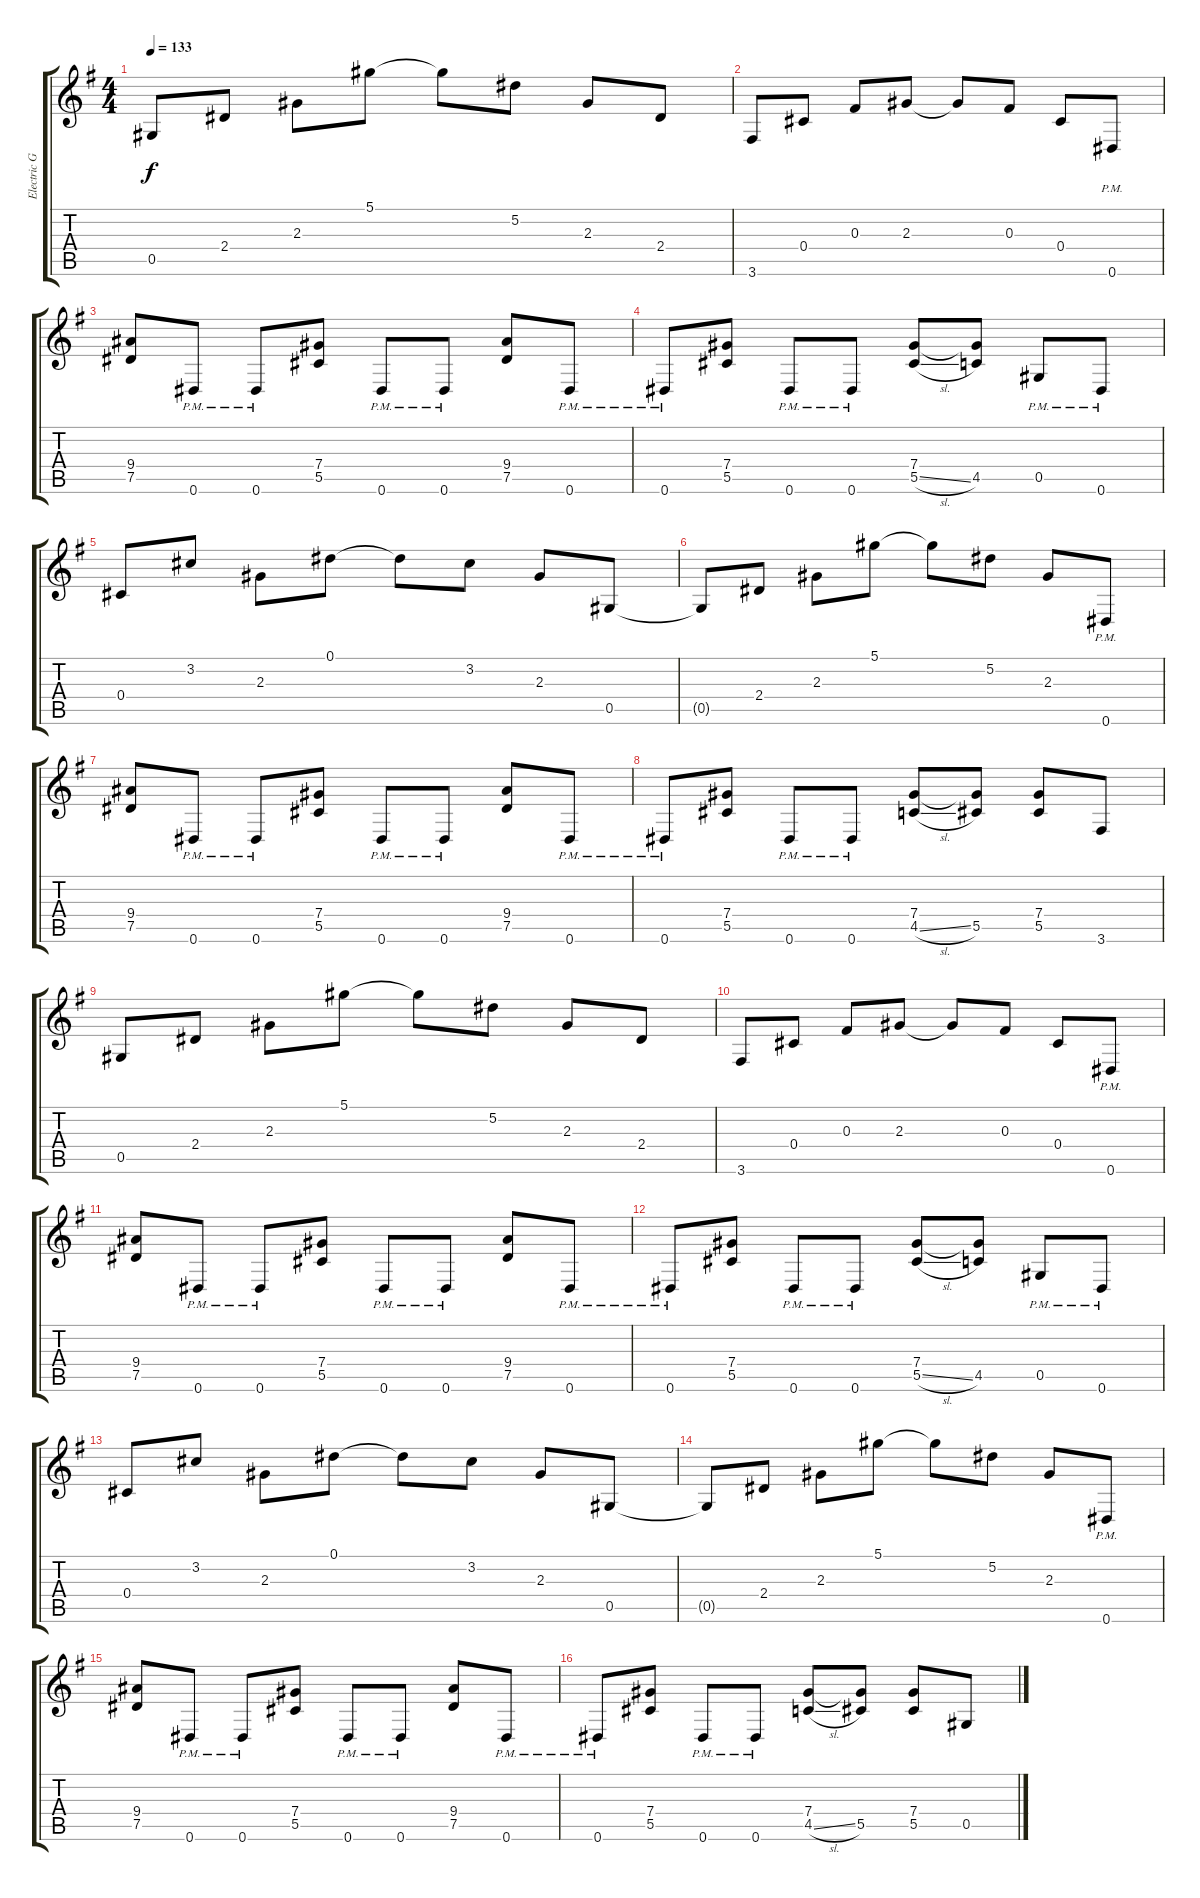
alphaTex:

\track ("Electric Guitar 2" "Electric G") {instrument distortionguitar}
\staff {score tabs}
\tuning (Eb4 Bb3 Gb3 Db3 Ab2 Eb2) {hide}
\ts (4 4)
\tempo 133
\clef g2
\ks g
0.5.8{dy f} 2.4.8 2.3.8 5.1.8 5.1{t}.8 5.2.8 2.3.8 2.4.8 |
3.6.8 0.4.8 0.3.8 2.3.8 2.3{t}.8 0.3.8 0.4.8 0.6{pm}.8 |
(9.4 7.5).8 0.6{pm}.8 0.6{pm}.8 (7.4 5.5).8 0.6{pm}.8 0.6{pm}.8 (9.4 7.5).8 0.6{pm}.8 |
0.6{pm}.8 (7.4 5.5).8 0.6{pm}.8 0.6{pm}.8 (7.4 5.5{sl}).8 (7.4{t} 4.5).8 0.5{pm}.8 0.6{pm}.8 |
0.4.8 3.2.8 2.3.8 0.1.8 0.1{t}.8 3.2.8 2.3.8 0.5.8 |
0.5{t}.8 2.4.8 2.3.8 5.1.8 5.1{t}.8 5.2.8 2.3.8 0.6{pm}.8 |
(9.4 7.5).8 0.6{pm}.8 0.6{pm}.8 (7.4 5.5).8 0.6{pm}.8 0.6{pm}.8 (9.4 7.5).8 0.6{pm}.8 |
0.6{pm}.8 (7.4 5.5).8 0.6{pm}.8 0.6{pm}.8 (7.4 4.5{sl}).8 (7.4{t} 5.5).8 (7.4 5.5).8 3.6.8 |
0.5.8 2.4.8 2.3.8 5.1.8 5.1{t}.8 5.2.8 2.3.8 2.4.8 |
3.6.8 0.4.8 0.3.8 2.3.8 2.3{t}.8 0.3.8 0.4.8 0.6{pm}.8 |
(9.4 7.5).8 0.6{pm}.8 0.6{pm}.8 (7.4 5.5).8 0.6{pm}.8 0.6{pm}.8 (9.4 7.5).8 0.6{pm}.8 |
0.6{pm}.8 (7.4 5.5).8 0.6{pm}.8 0.6{pm}.8 (7.4 5.5{sl}).8 (7.4{t} 4.5).8 0.5{pm}.8 0.6{pm}.8 |
0.4.8 3.2.8 2.3.8 0.1.8 0.1{t}.8 3.2.8 2.3.8 0.5.8 |
0.5{t}.8 2.4.8 2.3.8 5.1.8 5.1{t}.8 5.2.8 2.3.8 0.6{pm}.8 |
(9.4 7.5).8 0.6{pm}.8 0.6{pm}.8 (7.4 5.5).8 0.6{pm}.8 0.6{pm}.8 (9.4 7.5).8 0.6{pm}.8 |
0.6{pm}.8 (7.4 5.5).8 0.6{pm}.8 0.6{pm}.8 (7.4 4.5{sl}).8 (7.4{t} 5.5).8 (7.4 5.5).8 0.5.8
